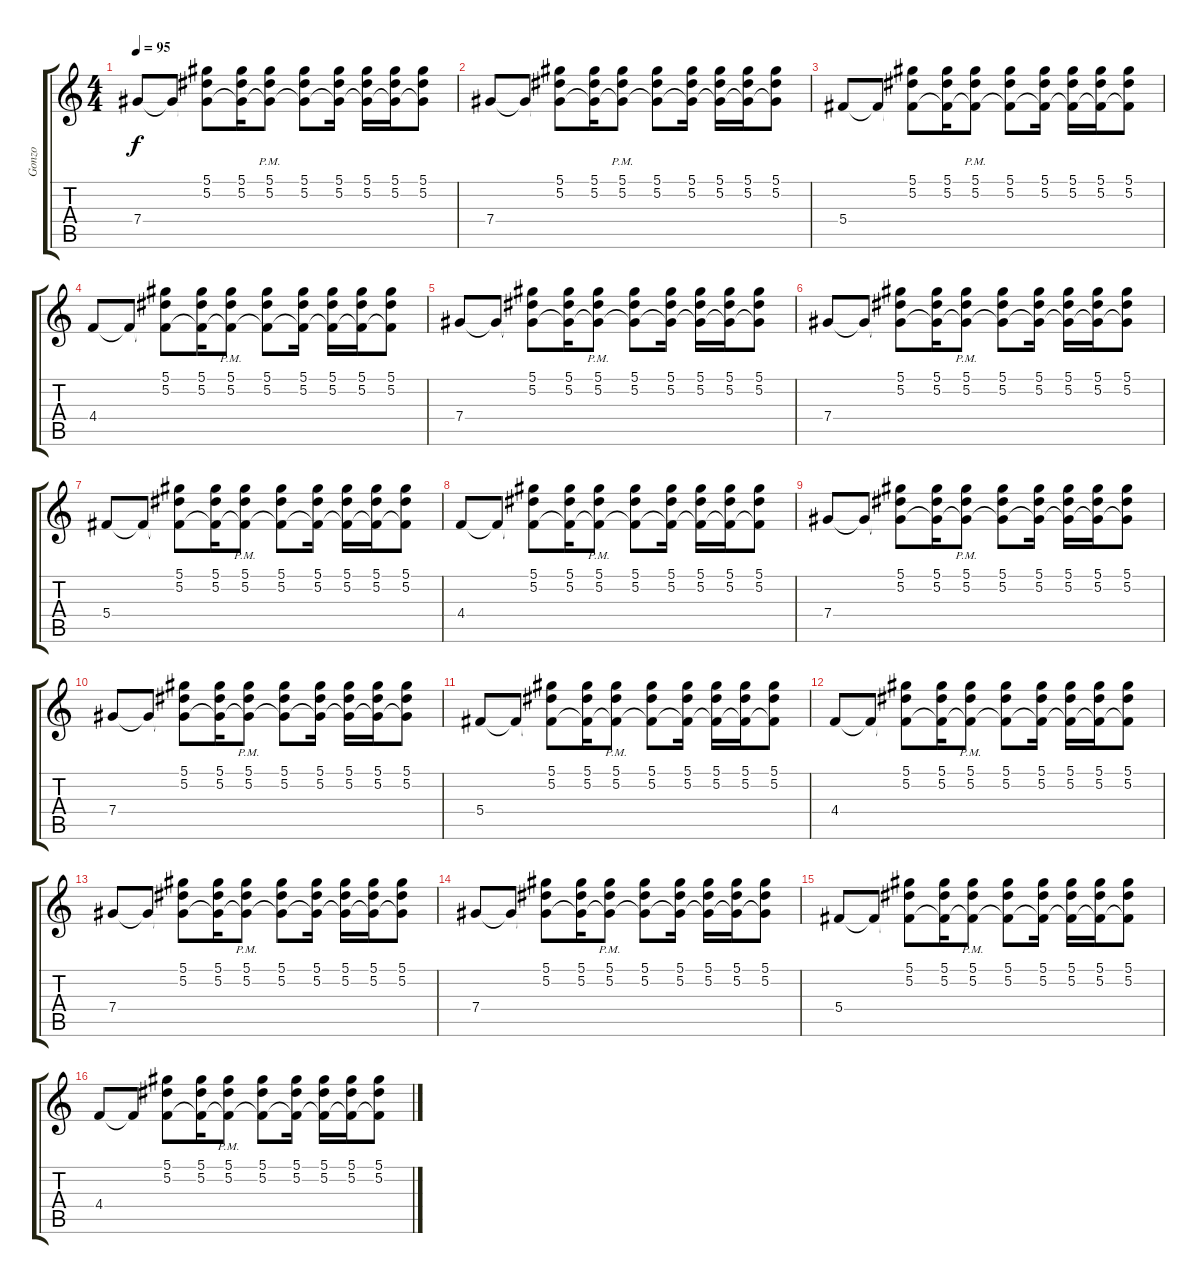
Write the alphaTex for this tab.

\track ("Gonzo" "Gonzo") {instrument electricguitarclean}
\staff {score tabs}
\tuning (Eb4 Bb3 Gb3 Db3 Ab2 Eb2) {hide}
\ts (4 4)
\tempo 95
\clef g2
\ks c
7.4.8{dy f instrument electricguitarclean} 7.4{t}.8 (5.1 5.2 7.4{t}).8 (5.1 5.2 7.4{t}).16 (5.1{pm} 5.2{pm} 7.4{t}).8 (5.1 5.2 7.4{t}).8 (5.1 5.2 7.4{t}).16 (5.1 5.2 7.4{t}).16 (5.1 5.2 7.4{t}).16 (5.1 5.2 7.4{t}).8 |
7.4.8 7.4{t}.8 (5.1 5.2 7.4{t}).8 (5.1 5.2 7.4{t}).16 (5.1{pm} 5.2{pm} 7.4{t}).8 (5.1 5.2 7.4{t}).8 (5.1 5.2 7.4{t}).16 (5.1 5.2 7.4{t}).16 (5.1 5.2 7.4{t}).16 (5.1 5.2 7.4{t}).8 |
5.4.8 5.4{t}.8 (5.1 5.2 5.4{t}).8 (5.1 5.2 5.4{t}).16 (5.1{pm} 5.2{pm} 5.4{t}).8 (5.1 5.2 5.4{t}).8 (5.1 5.2 5.4{t}).16 (5.1 5.2 5.4{t}).16 (5.1 5.2 5.4{t}).16 (5.1 5.2 5.4{t}).8 |
4.4.8 4.4{t}.8 (5.1 5.2 4.4{t}).8 (5.1 5.2 4.4{t}).16 (5.1{pm} 5.2{pm} 4.4{t}).8 (5.1 5.2 4.4{t}).8 (5.1 5.2 4.4{t}).16 (5.1 5.2 4.4{t}).16 (5.1 5.2 4.4{t}).16 (5.1 5.2 4.4{t}).8 |
7.4.8 7.4{t}.8 (5.1 5.2 7.4{t}).8 (5.1 5.2 7.4{t}).16 (5.1{pm} 5.2{pm} 7.4{t}).8 (5.1 5.2 7.4{t}).8 (5.1 5.2 7.4{t}).16 (5.1 5.2 7.4{t}).16 (5.1 5.2 7.4{t}).16 (5.1 5.2 7.4{t}).8 |
7.4.8 7.4{t}.8 (5.1 5.2 7.4{t}).8 (5.1 5.2 7.4{t}).16 (5.1{pm} 5.2{pm} 7.4{t}).8 (5.1 5.2 7.4{t}).8 (5.1 5.2 7.4{t}).16 (5.1 5.2 7.4{t}).16 (5.1 5.2 7.4{t}).16 (5.1 5.2 7.4{t}).8 |
5.4.8 5.4{t}.8 (5.1 5.2 5.4{t}).8 (5.1 5.2 5.4{t}).16 (5.1{pm} 5.2{pm} 5.4{t}).8 (5.1 5.2 5.4{t}).8 (5.1 5.2 5.4{t}).16 (5.1 5.2 5.4{t}).16 (5.1 5.2 5.4{t}).16 (5.1 5.2 5.4{t}).8 |
4.4.8 4.4{t}.8 (5.1 5.2 4.4{t}).8 (5.1 5.2 4.4{t}).16 (5.1{pm} 5.2{pm} 4.4{t}).8 (5.1 5.2 4.4{t}).8 (5.1 5.2 4.4{t}).16 (5.1 5.2 4.4{t}).16 (5.1 5.2 4.4{t}).16 (5.1 5.2 4.4{t}).8 |
7.4.8 7.4{t}.8 (5.1 5.2 7.4{t}).8 (5.1 5.2 7.4{t}).16 (5.1{pm} 5.2{pm} 7.4{t}).8 (5.1 5.2 7.4{t}).8 (5.1 5.2 7.4{t}).16 (5.1 5.2 7.4{t}).16 (5.1 5.2 7.4{t}).16 (5.1 5.2 7.4{t}).8 |
7.4.8 7.4{t}.8 (5.1 5.2 7.4{t}).8 (5.1 5.2 7.4{t}).16 (5.1{pm} 5.2{pm} 7.4{t}).8 (5.1 5.2 7.4{t}).8 (5.1 5.2 7.4{t}).16 (5.1 5.2 7.4{t}).16 (5.1 5.2 7.4{t}).16 (5.1 5.2 7.4{t}).8 |
5.4.8 5.4{t}.8 (5.1 5.2 5.4{t}).8 (5.1 5.2 5.4{t}).16 (5.1{pm} 5.2{pm} 5.4{t}).8 (5.1 5.2 5.4{t}).8 (5.1 5.2 5.4{t}).16 (5.1 5.2 5.4{t}).16 (5.1 5.2 5.4{t}).16 (5.1 5.2 5.4{t}).8 |
4.4.8 4.4{t}.8 (5.1 5.2 4.4{t}).8 (5.1 5.2 4.4{t}).16 (5.1{pm} 5.2{pm} 4.4{t}).8 (5.1 5.2 4.4{t}).8 (5.1 5.2 4.4{t}).16 (5.1 5.2 4.4{t}).16 (5.1 5.2 4.4{t}).16 (5.1 5.2 4.4{t}).8 |
7.4.8 7.4{t}.8 (5.1 5.2 7.4{t}).8 (5.1 5.2 7.4{t}).16 (5.1{pm} 5.2{pm} 7.4{t}).8 (5.1 5.2 7.4{t}).8 (5.1 5.2 7.4{t}).16 (5.1 5.2 7.4{t}).16 (5.1 5.2 7.4{t}).16 (5.1 5.2 7.4{t}).8 |
7.4.8 7.4{t}.8 (5.1 5.2 7.4{t}).8 (5.1 5.2 7.4{t}).16 (5.1{pm} 5.2{pm} 7.4{t}).8 (5.1 5.2 7.4{t}).8 (5.1 5.2 7.4{t}).16 (5.1 5.2 7.4{t}).16 (5.1 5.2 7.4{t}).16 (5.1 5.2 7.4{t}).8 |
5.4.8 5.4{t}.8 (5.1 5.2 5.4{t}).8 (5.1 5.2 5.4{t}).16 (5.1{pm} 5.2{pm} 5.4{t}).8 (5.1 5.2 5.4{t}).8 (5.1 5.2 5.4{t}).16 (5.1 5.2 5.4{t}).16 (5.1 5.2 5.4{t}).16 (5.1 5.2 5.4{t}).8 |
4.4.8 4.4{t}.8 (5.1 5.2 4.4{t}).8 (5.1 5.2 4.4{t}).16 (5.1{pm} 5.2{pm} 4.4{t}).8 (5.1 5.2 4.4{t}).8 (5.1 5.2 4.4{t}).16 (5.1 5.2 4.4{t}).16 (5.1 5.2 4.4{t}).16 (5.1 5.2 4.4{t}).8
